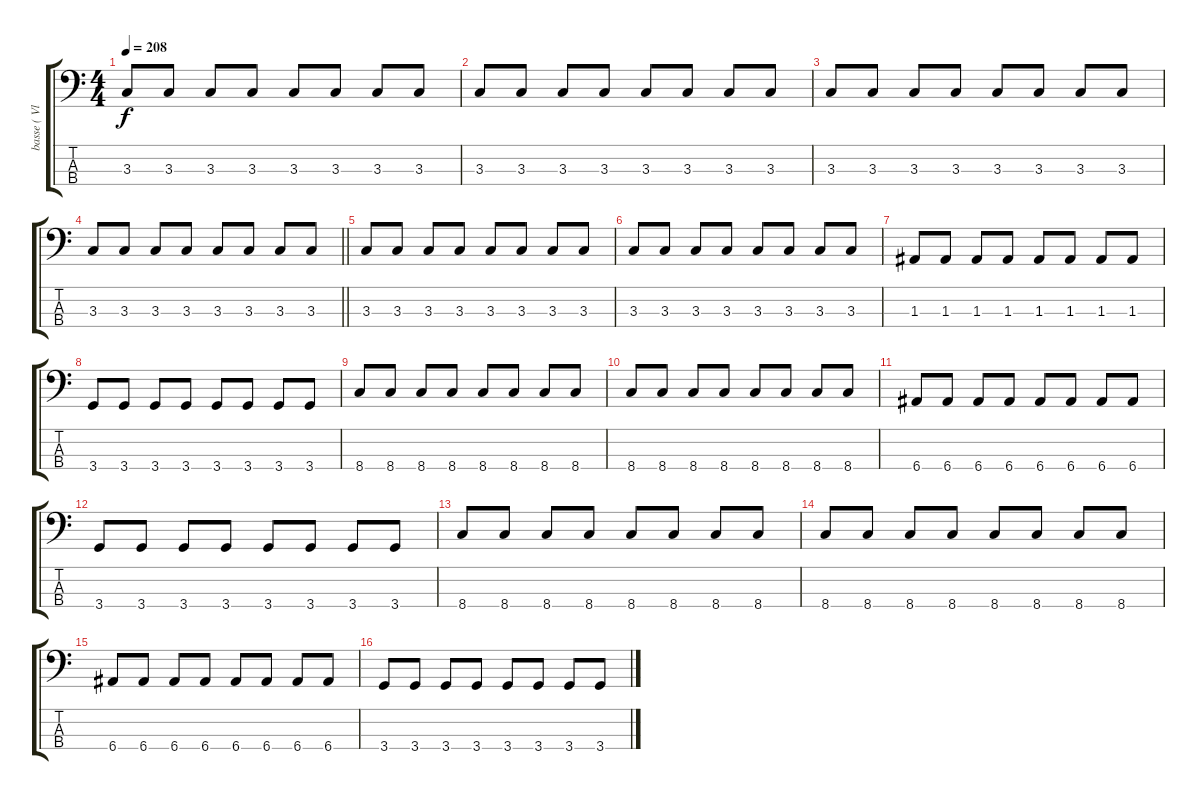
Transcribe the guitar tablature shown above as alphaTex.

\track ("basse ( Vlad ) " "basse ( Vl") {instrument electricbasspick}
\staff {score tabs}
\tuning (G2 D2 A1 E1) {hide}
\ts (4 4)
\tempo 208
\clef f4
\ks c
3.3.8{dy f} 3.3.8 3.3.8 3.3.8 3.3.8 3.3.8 3.3.8 3.3.8 |
3.3.8 3.3.8 3.3.8 3.3.8 3.3.8 3.3.8 3.3.8 3.3.8 |
3.3.8 3.3.8 3.3.8 3.3.8 3.3.8 3.3.8 3.3.8 3.3.8 |
\barLineRight lightlight
3.3.8 3.3.8 3.3.8 3.3.8 3.3.8 3.3.8 3.3.8 3.3.8 |
3.3.8{volume 6} 3.3.8 3.3.8 3.3.8 3.3.8 3.3.8 3.3.8 3.3.8 |
3.3.8 3.3.8 3.3.8 3.3.8 3.3.8 3.3.8 3.3.8 3.3.8 |
1.3.8 1.3.8 1.3.8 1.3.8 1.3.8 1.3.8 1.3.8 1.3.8 |
3.4.8 3.4.8 3.4.8 3.4.8 3.4.8 3.4.8 3.4.8 3.4.8 |
8.4.8 8.4.8 8.4.8 8.4.8 8.4.8 8.4.8 8.4.8 8.4.8 |
8.4.8 8.4.8 8.4.8 8.4.8 8.4.8 8.4.8 8.4.8 8.4.8 |
6.4.8 6.4.8 6.4.8 6.4.8 6.4.8 6.4.8 6.4.8 6.4.8 |
3.4.8 3.4.8 3.4.8 3.4.8 3.4.8 3.4.8 3.4.8 3.4.8 |
8.4.8 8.4.8 8.4.8 8.4.8 8.4.8 8.4.8 8.4.8 8.4.8 |
8.4.8 8.4.8 8.4.8 8.4.8 8.4.8 8.4.8 8.4.8 8.4.8 |
6.4.8 6.4.8 6.4.8 6.4.8 6.4.8 6.4.8 6.4.8 6.4.8 |
3.4.8 3.4.8 3.4.8 3.4.8 3.4.8 3.4.8 3.4.8 3.4.8
